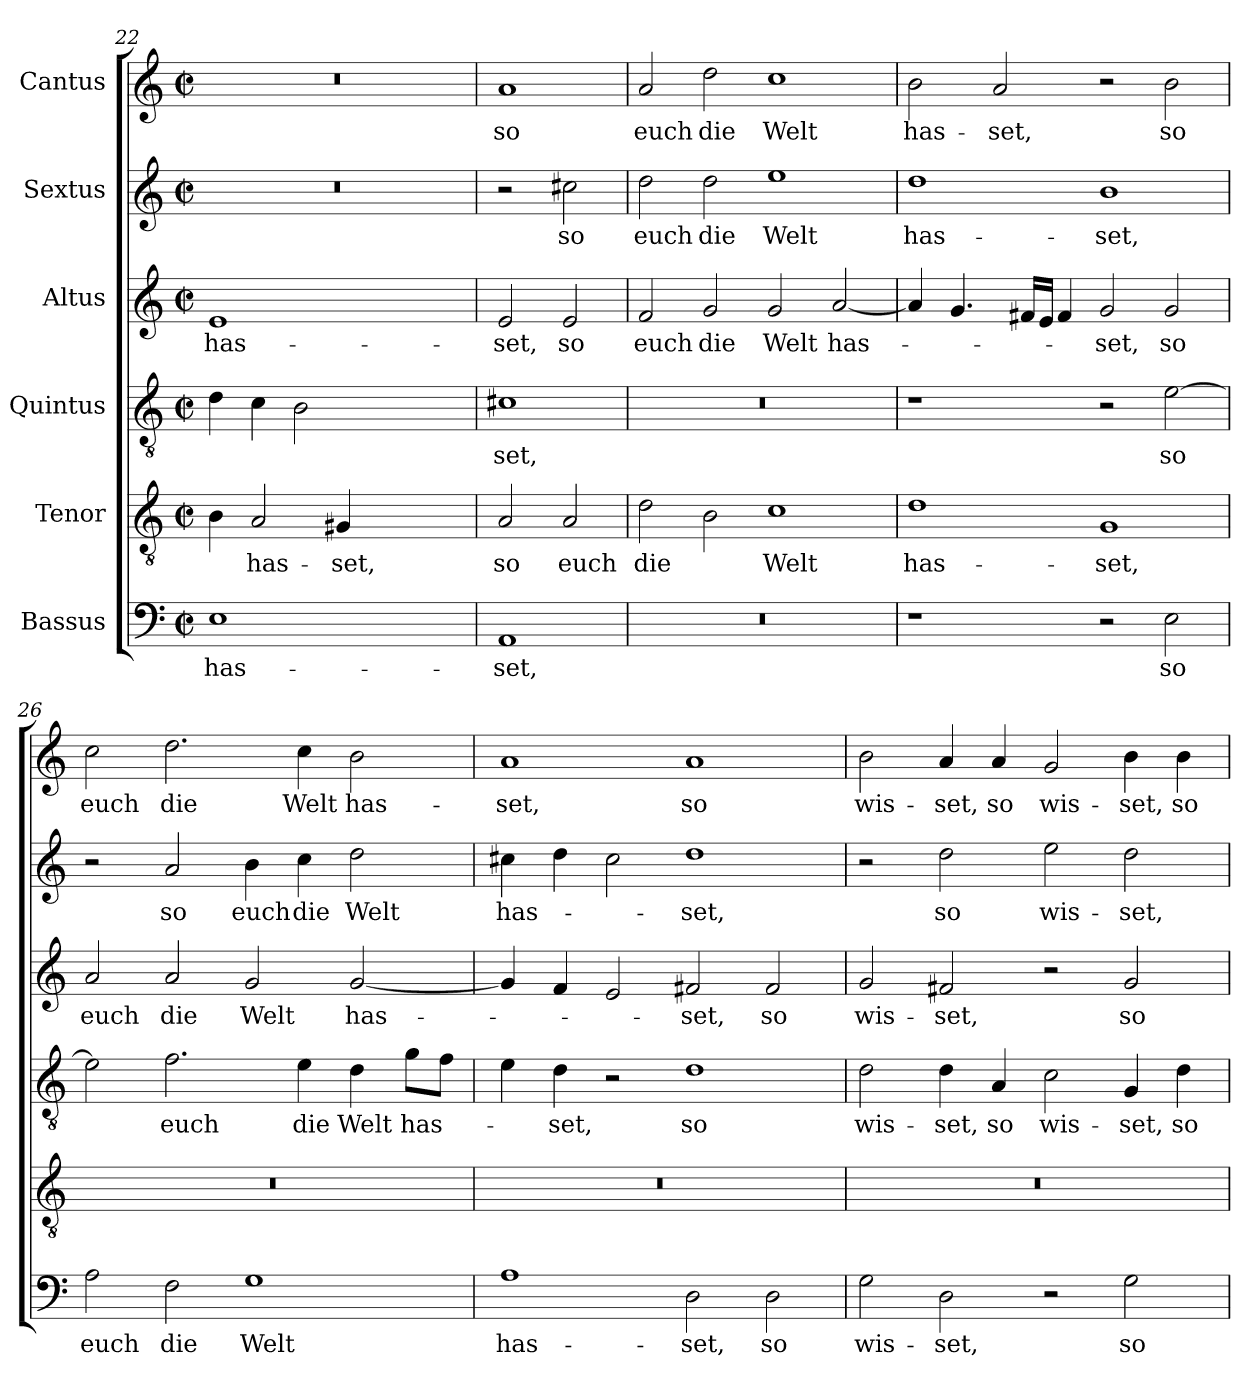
**kern	**text	**kern	**text	**kern	**text	**kern	**text	**kern	**text	**kern	**text
*part6	*part6	*part5	*part5	*part4	*part4	*part3	*part3	*part2	*part2	*part1	*part1
*staff6	*staff6	*staff5	*staff5	*staff4	*staff4	*staff3	*staff3	*staff2	*staff2	*staff1	*staff1
*I"Bassus	*	*I"Tenor	*	*I"Quintus	*	*I"Altus	*	*I"Sextus	*	*I"Cantus	*
!!LO:LB:g=z
*clefF4	*	*clefGv2	*	*clefGv2	*	*clefG2	*	*clefG2	*	*clefG2	*
*k[]	*	*k[]	*	*k[]	*	*k[]	*	*k[]	*	*k[]	*
*M4/2	*	*M4/2	*	*M4/2	*	*M4/2	*	*M4/2	*	*M4/2	*
*met(c|)	*	*met(c|)	*	*met(c|)	*	*met(c|)	*	*met(c|)	*	*met(c|)	*
=22	=22	=22	=22	=22	=22	=22	=22	=22	=22	=22	=22
!	!LO:LY:b	!	!	!	!	!	!LO:LY:b	!	!	!	!
1E	has-	4B\	.	4d\	.	1e	has-	0r	.	0r	.
!	!	!	!LO:LY:b	!	!	!	!	!	!	!	!
.	.	2A/	has-	4c\	.	.	.	.	.	.	.
.	.	.	.	2B\	.	.	.	.	.	.	.
!	!	!	!LO:LY:b	!	!	!	!	!	!	!	!
.	.	4G#X/	-set,	.	.	.	.	.	.	.	.
1ryy	.	1ryy	.	1ryy	.	1ryy	.	.	.	.	.
=23	=23	=23	=23	=23	=23	=23	=23	=23	=23	=23	=23
!	!LO:LY:b	!	!LO:LY:b	!	!LO:LY:b	!	!LO:LY:b	!	!	!	!LO:LY:b
1AA	-set,	2A/	so	1c#X	-set,	2e/	-set,	2r	.	1a	so
!	!	!	!LO:LY:b	!	!	!	!LO:LY:b	!	!LO:LY:b	!	!
.	.	2A/	euch	.	.	2e/	so	2cc#X\	so	.	.
=24	=24	=24	=24	=24	=24	=24	=24	=24	=24	=24	=24
!	!	!	!LO:LY:b	!	!	!	!LO:LY:b	!	!LO:LY:b	!	!LO:LY:b
0r	.	2d\	die	0r	.	2f/	euch	2dd\	euch	2a/	euch
!	!	!	!	!	!	!	!LO:LY:b	!	!LO:LY:b	!	!LO:LY:b
.	.	2B\	.	.	.	2g/	die	2dd\	die	2dd\	die
!	!	!	!LO:LY:b	!	!	!	!LO:LY:b	!	!LO:LY:b	!	!LO:LY:b
.	.	1c	Welt	.	.	2g/	Welt	1ee	Welt	1cc	Welt
!	!	!	!	!	!	!	!LO:LY:b	!	!	!	!
.	.	.	.	.	.	[2a/	has-	.	.	.	.
=25	=25	=25	=25	=25	=25	=25	=25	=25	=25	=25	=25
!	!	!	!LO:LY:b	!	!	!	!	!	!LO:LY:b	!	!LO:LY:b
1r	.	1d	has-	1r	.	4a/]	.	1dd	has-	2b\	has-
.	.	.	.	.	.	4.g/	.	.	.	.	.
!	!	!	!	!	!	!	!	!	!	!	!LO:LY:b
.	.	.	.	.	.	.	.	.	.	2a/	-set,
.	.	.	.	.	.	16f#X/LL	.	.	.	.	.
.	.	.	.	.	.	16e/JJ	.	.	.	.	.
.	.	.	.	.	.	4f#/	.	.	.	.	.
!	!	!	!LO:LY:b	!	!	!	!LO:LY:b	!	!LO:LY:b	!	!
2r	.	1G	-set,	2r	.	2g/	set,	1b	-set,	2r	.
!	!LO:LY:b	!	!	!	!LO:LY:b	!	!LO:LY:b	!	!	!	!LO:LY:b
2E\	so	.	.	[2e\	so	2g/	so	.	.	2b\	so
!!LO:PB:g=z
=26	=26	=26	=26	=26	=26	=26	=26	=26	=26	=26	=26
!	!LO:LY:b	!	!	!	!	!	!LO:LY:b	!	!	!	!LO:LY:b
2A\	euch	0r	.	2e\]	.	2a/	euch	2r	.	2cc\	euch
!	!LO:LY:b	!	!	!	!LO:LY:b	!	!LO:LY:b	!	!LO:LY:b	!	!LO:LY:b
2F\	die	.	.	2.f\	euch	2a/	die	2a/	so	2.dd\	die
!	!LO:LY:b	!	!	!	!	!	!LO:LY:b	!	!LO:LY:b	!	!
1G	Welt	.	.	.	.	2g/	Welt	4b\	euch	.	.
!	!	!	!	!	!LO:LY:b	!	!	!	!LO:LY:b	!	!LO:LY:b
.	.	.	.	4e\	die	.	.	4cc\	die	4cc\	Welt
!	!	!	!	!	!LO:LY:b	!	!LO:LY:b	!	!LO:LY:b	!	!LO:LY:b
.	.	.	.	4d\	Welt	[2g/	has-	2dd\	Welt	2b\	has-
!	!	!	!	!	!LO:LY:b	!	!	!	!	!	!
.	.	.	.	8g\L	has-	.	.	.	.	.	.
.	.	.	.	8f\J	.	.	.	.	.	.	.
=27	=27	=27	=27	=27	=27	=27	=27	=27	=27	=27	=27
!	!LO:LY:b	!	!	!	!	!	!	!	!LO:LY:b	!	!LO:LY:b
1A	has-	0r	.	4e\	.	4g/]	.	4cc#X\	has-	1a	set,
!	!	!	!	!	!LO:LY:b	!	!	!	!	!	!
.	.	.	.	4d\	-set,	4f/	.	4dd\	.	.	.
.	.	.	.	2r	.	2e/	.	2cc#\	.	.	.
!	!LO:LY:b	!	!	!	!LO:LY:b	!	!LO:LY:b	!	!LO:LY:b	!	!LO:LY:b
2D\	-set,	.	.	1d	so	2f#X/	-set,	1dd	-set,	1a	so
!	!LO:LY:b	!	!	!	!	!	!LO:LY:b	!	!	!	!
2D\	so	.	.	.	.	2f#/	so	.	.	.	.
=28	=28	=28	=28	=28	=28	=28	=28	=28	=28	=28	=28
!	!LO:LY:b	!	!	!	!LO:LY:b	!	!LO:LY:b	!	!	!	!LO:LY:b
2G\	wis-	0r	.	2d\	wis-	2g/	wis-	2r	.	2b\	wis-
!	!LO:LY:b	!	!	!	!LO:LY:b	!	!LO:LY:b	!	!LO:LY:b	!	!LO:LY:b
2D\	-set,	.	.	4d\	-set,	2f#X/	-set,	2dd\	so	4a/	-set,
!	!	!	!	!	!LO:LY:b	!	!	!	!	!	!LO:LY:b
.	.	.	.	4A/	so	.	.	.	.	4a/	so
!	!	!	!	!	!LO:LY:b	!	!	!	!LO:LY:b	!	!LO:LY:b
2r	.	.	.	2c\	wis-	2r	.	2ee\	wis-	2g/	wis-
!	!LO:LY:b	!	!	!	!LO:LY:b	!	!LO:LY:b	!	!LO:LY:b	!	!LO:LY:b
2G\	so	.	.	4G/	-set,	2g/	so	2dd\	-set,	4b\	-set,
!	!	!	!	!	!LO:LY:b	!	!	!	!	!	!LO:LY:b
.	.	.	.	4d\	so	.	.	.	.	4b\	so
=	=	=	=	=	=	=	=	=	=	=	=
*-	*-	*-	*-	*-	*-	*-	*-	*-	*-	*-	*-
